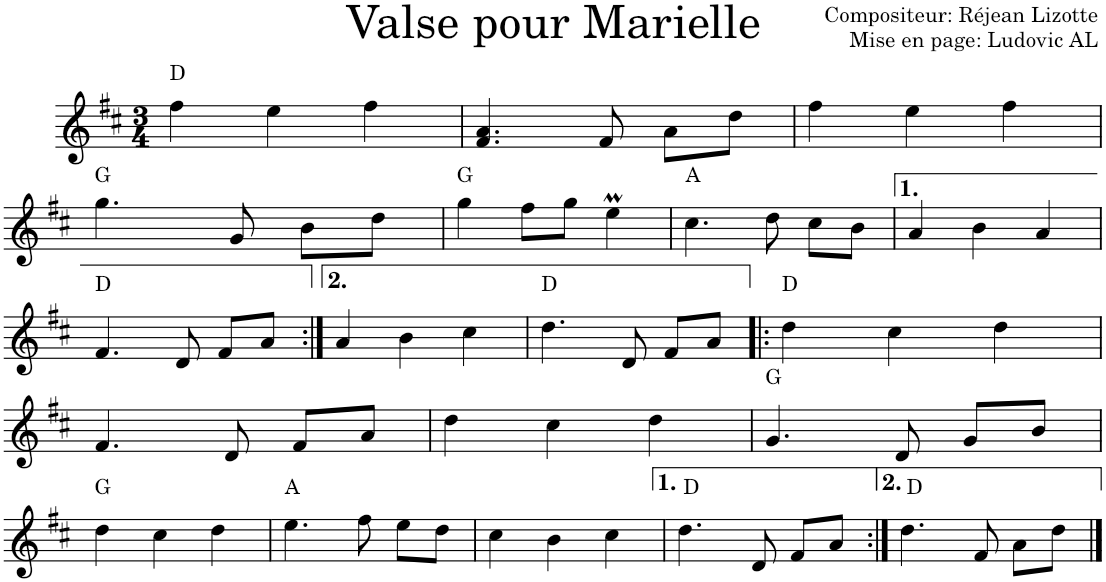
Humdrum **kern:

**kern	**harte
*part1	*part1
*staff1	*
*I"Violon	*
*I'Vln.	*
*clefG2	*
*k[f#c#]	*
*M3/4	*
=1	=1
4ff#\	D:maj
4ee\	.
4ff#\	.
=2	=2
4.f#/ 4.a/	.
8f#/	.
8a\L	.
8dd\J	.
=3	=3
4ff#\	.
4ee\	.
4ff#\	.
!!LO:LB:g=z
=4	=4
4.gg\	G:maj
8g/	.
8b\L	.
8dd\J	.
=5	=5
4gg\	G:maj
8ff#\L	.
8gg\J	.
4eeM\	.
=6	=6
4.cc#\	A:maj
8dd\	.
8cc#\L	.
8b\J	.
=7	=7
4a/	.
4b\	.
4a/	.
!!LO:LB:g=z
=8	=8
4.f#/	D:maj
8d/	.
8f#/L	.
8a/J	.
=9:|!	=9:|!
4a/	.
4b\	.
4cc#\	.
=10	=10
4.dd\	D:maj
8d/	.
8f#/L	.
8a/J	.
=11!|:	=11!|:
4dd\	D:maj
4cc#\	.
4dd\	.
!!LO:LB:g=z
=12	=12
4.f#/	.
8d/	.
8f#/L	.
8a/J	.
=13	=13
4dd\	.
4cc#\	.
4dd\	.
=14	=14
4.g/	G:maj
8d/	.
8g/L	.
8b/J	.
!!LO:LB:g=z
=15	=15
4dd\	G:maj
4cc#\	.
4dd\	.
=16	=16
4.ee\	A:maj
8ff#\	.
8ee\L	.
8dd\J	.
=17	=17
4cc#\	.
4b\	.
4cc#\	.
=18	=18
4.dd\	D:maj
8d/	.
8f#/L	.
8a/J	.
=19:|!	=19:|!
4.dd\	D:maj
8f#/	.
8a\L	.
8dd\J	.
==	==
*-	*-
